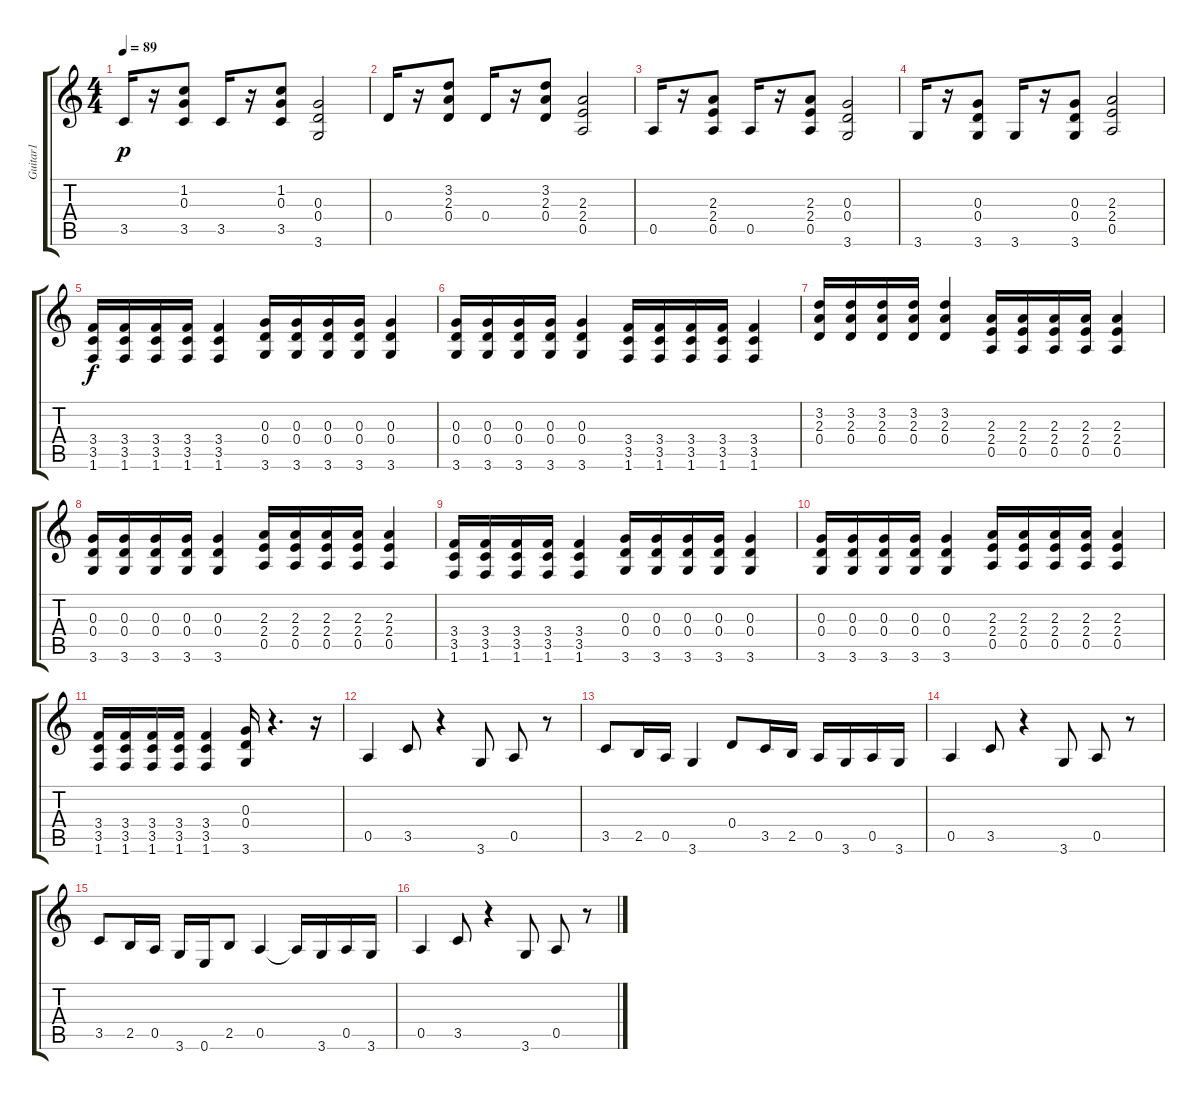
\track ("Guitar1" "Guitar1") {instrument overdrivenguitar}
\staff {score tabs}
\tuning (E4 B3 G3 D3 A2 E2) {hide}
\ts (4 4)
\tempo 89
\clef g2
\ks c
3.5.16{dy p} r.16 (1.2 0.3 3.5).8 3.5.16 r.16 (1.2 0.3 3.5).8 (0.3 0.4 3.6).2 |
0.4.16 r.16 (3.2 2.3 0.4).8 0.4.16 r.16 (3.2 2.3 0.4).8 (2.3 2.4 0.5).2 |
0.5.16 r.16 (2.3 2.4 0.5).8 0.5.16 r.16 (2.3 2.4 0.5).8 (0.3 0.4 3.6).2 |
3.6.16 r.16 (0.3 0.4 3.6).8 3.6.16 r.16 (0.3 0.4 3.6).8 (2.3 2.4 0.5).2 |
(3.4 3.5 1.6).16{dy f} (3.4 3.5 1.6).16 (3.4 3.5 1.6).16 (3.4 3.5 1.6).16 (3.4 3.5 1.6).4 (0.3 0.4 3.6).16 (0.3 0.4 3.6).16 (0.3 0.4 3.6).16 (0.3 0.4 3.6).16 (0.3 0.4 3.6).4 |
(0.3 0.4 3.6).16 (0.3 0.4 3.6).16 (0.3 0.4 3.6).16 (0.3 0.4 3.6).16 (0.3 0.4 3.6).4 (3.4 3.5 1.6).16 (3.4 3.5 1.6).16 (3.4 3.5 1.6).16 (3.4 3.5 1.6).16 (3.4 3.5 1.6).4 |
(3.2 2.3 0.4).16 (3.2 2.3 0.4).16 (3.2 2.3 0.4).16 (3.2 2.3 0.4).16 (3.2 2.3 0.4).4 (2.3 2.4 0.5).16 (2.3 2.4 0.5).16 (2.3 2.4 0.5).16 (2.3 2.4 0.5).16 (2.3 2.4 0.5).4 |
(0.3 0.4 3.6).16 (0.3 0.4 3.6).16 (0.3 0.4 3.6).16 (0.3 0.4 3.6).16 (0.3 0.4 3.6).4 (2.3 2.4 0.5).16 (2.3 2.4 0.5).16 (2.3 2.4 0.5).16 (2.3 2.4 0.5).16 (2.3 2.4 0.5).4 |
(3.4 3.5 1.6).16 (3.4 3.5 1.6).16 (3.4 3.5 1.6).16 (3.4 3.5 1.6).16 (3.4 3.5 1.6).4 (0.3 0.4 3.6).16 (0.3 0.4 3.6).16 (0.3 0.4 3.6).16 (0.3 0.4 3.6).16 (0.3 0.4 3.6).4 |
(0.3 0.4 3.6).16 (0.3 0.4 3.6).16 (0.3 0.4 3.6).16 (0.3 0.4 3.6).16 (0.3 0.4 3.6).4 (2.3 2.4 0.5).16 (2.3 2.4 0.5).16 (2.3 2.4 0.5).16 (2.3 2.4 0.5).16 (2.3 2.4 0.5).4 |
(3.4 3.5 1.6).16 (3.4 3.5 1.6).16 (3.4 3.5 1.6).16 (3.4 3.5 1.6).16 (3.4 3.5 1.6).4 (0.3 0.4 3.6).16 r.4{d} r.16 |
0.5.4 3.5.8 r.4 3.6.8 0.5.8 r.8 |
3.5.8 2.5.16 0.5.16 3.6.4 0.4.8 3.5.16 2.5.16 0.5.16 3.6.16 0.5.16 3.6.16 |
0.5.4 3.5.8 r.4 3.6.8 0.5.8 r.8 |
3.5.8 2.5.16 0.5.16 3.6.16 0.6.16 2.5.8 0.5.4 0.5{t}.16 3.6.16 0.5.16 3.6.16 |
0.5.4 3.5.8 r.4 3.6.8 0.5.8 r.8
